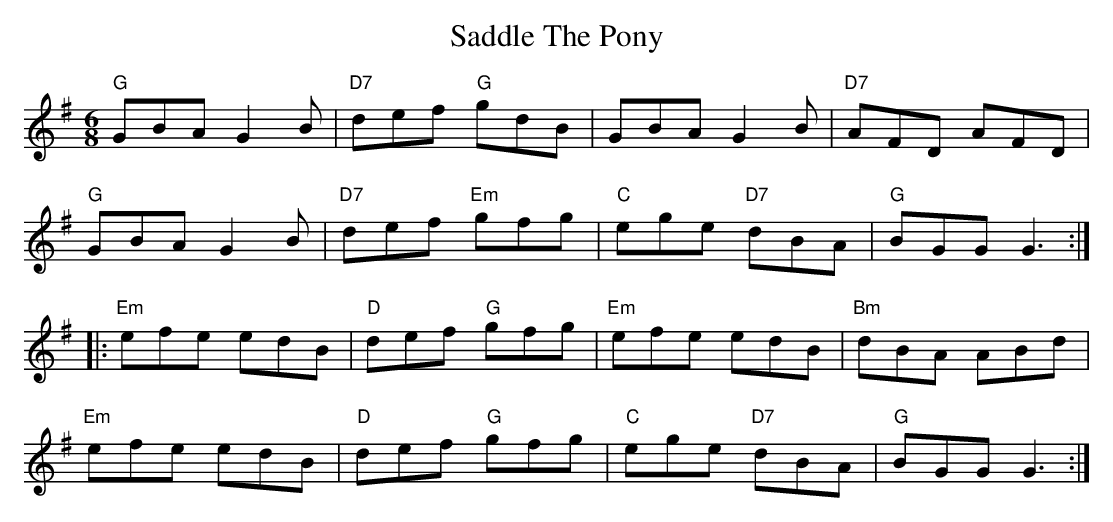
X:1
T:Saddle The Pony
M:6/8
K:G
"G"GBA G2B|"D7"def "G"gdB|GBA G2B|"D7"AFD AFD|
"G"GBA G2B|"D7"def "Em"gfg|"C"ege "D7"dBA|"G"BGG G3:|
|:"Em"efe edB|"D"def "G"gfg|"Em"efe edB|"Bm"dBA ABd|
"Em"efe edB|"D"def "G"gfg|"C"ege "D7"dBA|"G"BGG G3:|
